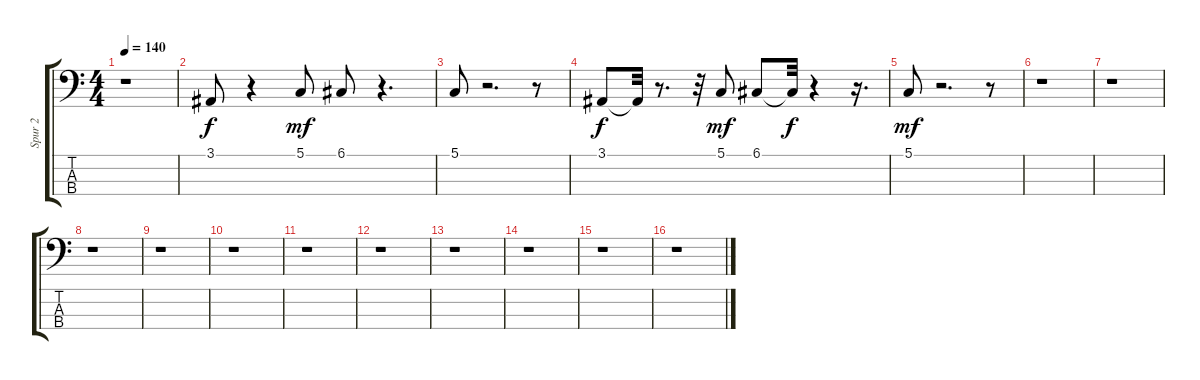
\track ("Spur 2" "Spur 2") {instrument brightacousticpiano}
\staff {score tabs}
\tuning (G2 D2 A1 E1) {hide}
\ts (4 4)
\tempo 140
\clef f4
\ks c
r.1{dy f instrument brightacousticpiano} |
3.1.8 r.4 5.1.8{dy mf} 6.1.8 r.4{d} |
5.1.8 r.2{d} r.8 |
3.1.8{dy f} 3.1{t}.32 r.8{d} r.32 5.1.8{dy mf} 6.1.8 6.1{t}.32{dy f} r.4 r.16{d} |
5.1.8{dy mf} r.2{d} r.8 |
r.1 |
r.1 |
r.1 |
r.1 |
r.1 |
r.1 |
r.1 |
r.1 |
r.1 |
r.1 |
r.1
